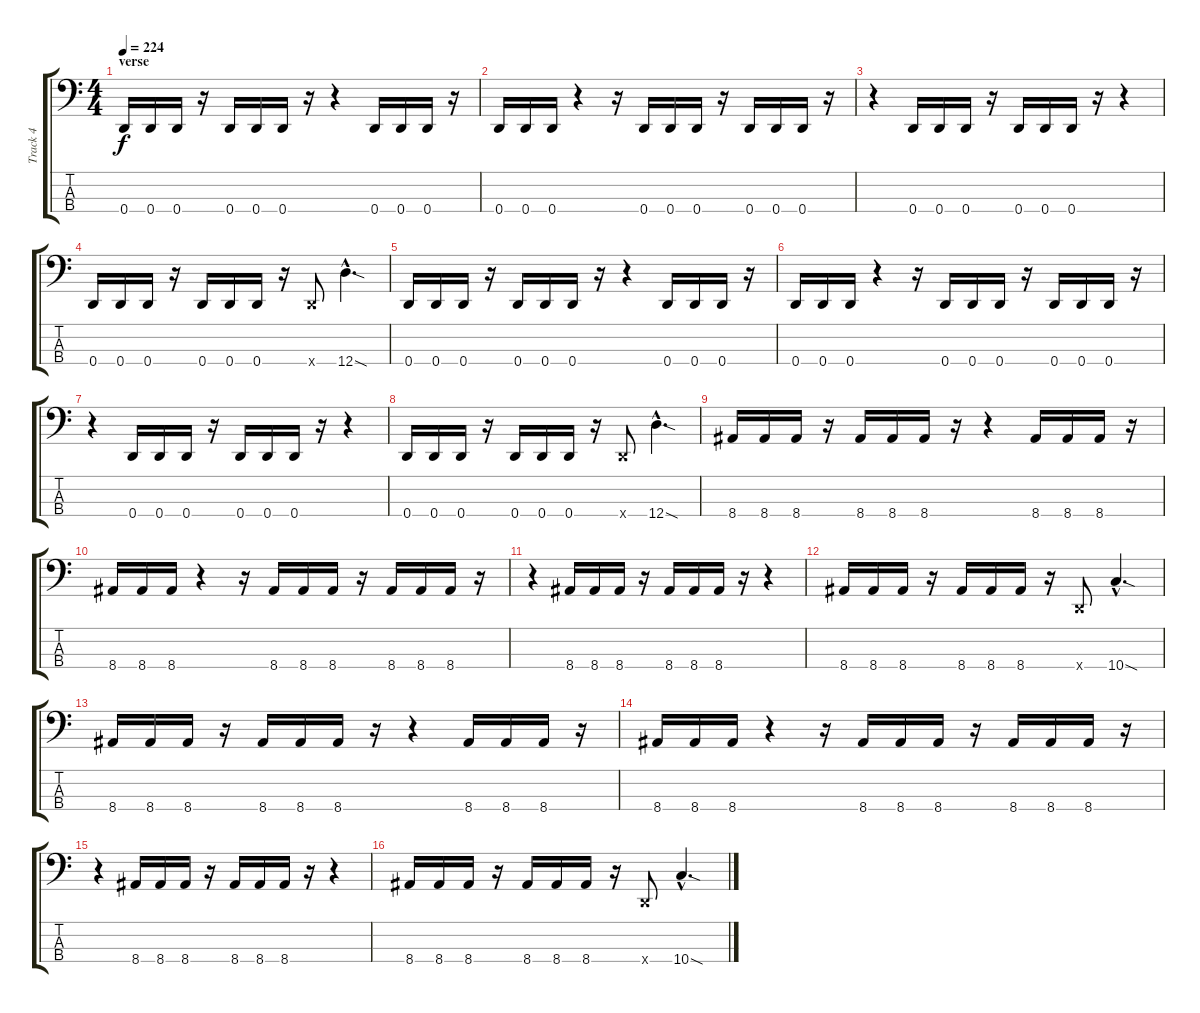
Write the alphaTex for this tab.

\track ("Track 4" "Track 4") {instrument electricbasspick}
\staff {score tabs}
\tuning (G2 D2 A1 D1) {hide}
\ts (4 4)
\section ("" "verse")
\tempo 224
\clef f4
\ks c
0.4.16{dy f} 0.4.16 0.4.16 r.16 0.4.16 0.4.16 0.4.16 r.16 r.4 0.4.16 0.4.16 0.4.16 r.16 |
0.4.16 0.4.16 0.4.16 r.4 r.16 0.4.16 0.4.16 0.4.16 r.16 0.4.16 0.4.16 0.4.16 r.16 |
r.4 0.4.16 0.4.16 0.4.16 r.16 0.4.16 0.4.16 0.4.16 r.16 r.4 |
0.4.16 0.4.16 0.4.16 r.16 0.4.16 0.4.16 0.4.16 r.16 0.4{x}.8 12.4{sod hac}.4{d} |
0.4.16 0.4.16 0.4.16 r.16 0.4.16 0.4.16 0.4.16 r.16 r.4 0.4.16 0.4.16 0.4.16 r.16 |
0.4.16 0.4.16 0.4.16 r.4 r.16 0.4.16 0.4.16 0.4.16 r.16 0.4.16 0.4.16 0.4.16 r.16 |
r.4 0.4.16 0.4.16 0.4.16 r.16 0.4.16 0.4.16 0.4.16 r.16 r.4 |
0.4.16 0.4.16 0.4.16 r.16 0.4.16 0.4.16 0.4.16 r.16 0.4{x}.8 12.4{sod hac}.4{d} |
8.4.16 8.4.16 8.4.16 r.16 8.4.16 8.4.16 8.4.16 r.16 r.4 8.4.16 8.4.16 8.4.16 r.16 |
8.4.16 8.4.16 8.4.16 r.4 r.16 8.4.16 8.4.16 8.4.16 r.16 8.4.16 8.4.16 8.4.16 r.16 |
r.4 8.4.16 8.4.16 8.4.16 r.16 8.4.16 8.4.16 8.4.16 r.16 r.4 |
8.4.16 8.4.16 8.4.16 r.16 8.4.16 8.4.16 8.4.16 r.16 0.4{x}.8 10.4{sod hac}.4{d} |
8.4.16 8.4.16 8.4.16 r.16 8.4.16 8.4.16 8.4.16 r.16 r.4 8.4.16 8.4.16 8.4.16 r.16 |
8.4.16 8.4.16 8.4.16 r.4 r.16 8.4.16 8.4.16 8.4.16 r.16 8.4.16 8.4.16 8.4.16 r.16 |
r.4 8.4.16 8.4.16 8.4.16 r.16 8.4.16 8.4.16 8.4.16 r.16 r.4 |
8.4.16 8.4.16 8.4.16 r.16 8.4.16 8.4.16 8.4.16 r.16 0.4{x}.8 10.4{sod hac}.4{d}
